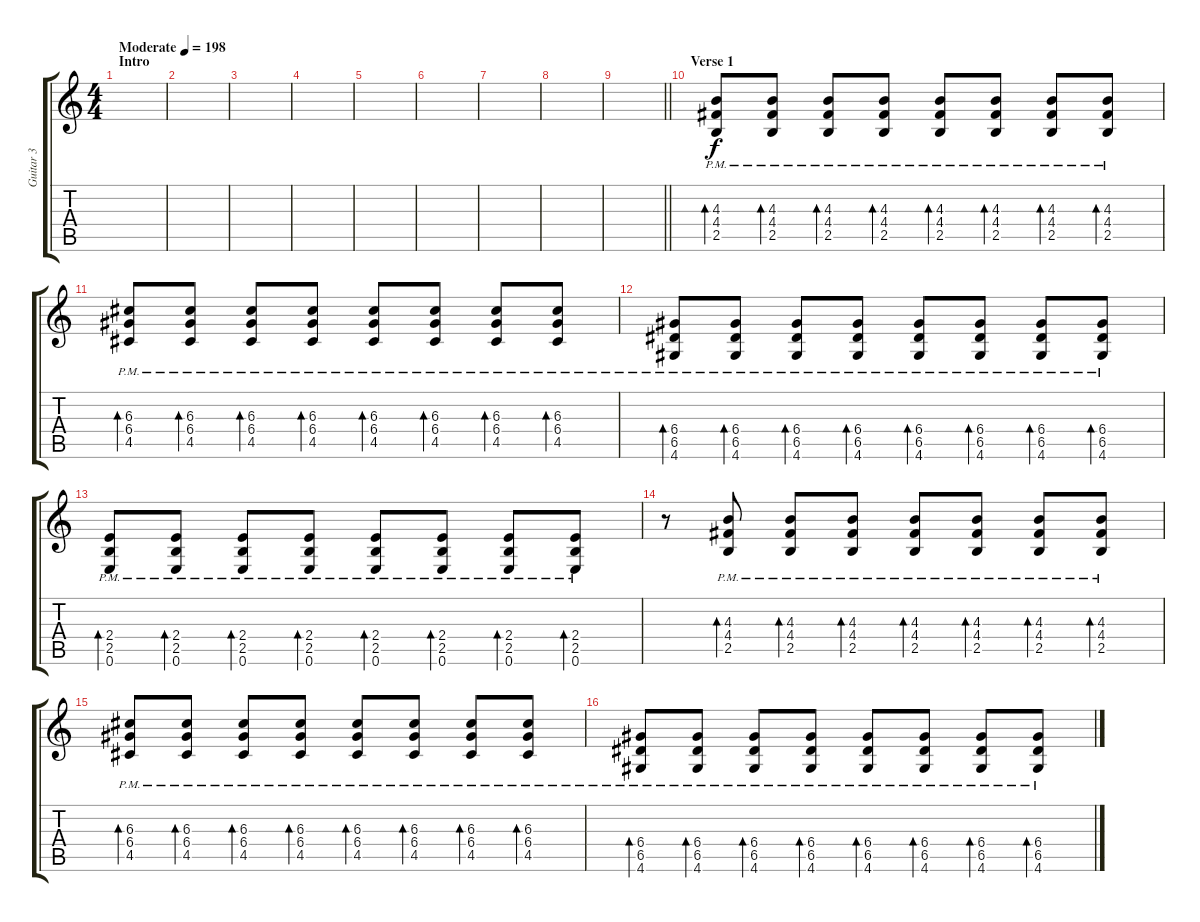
\track ("Guitar 3" "Guitar 3") {instrument overdrivenguitar}
\staff {score tabs}
\tuning (E4 B3 G3 D3 A2 E2) {hide}
\ts (4 4)
\section ("" "Intro")
\tempo (198 "Moderate")
\clef g2
\ks c
|
|
|
|
|
|
|
|
\barLineRight lightlight
|
\section ("" "Verse 1")
(4.3{pm} 4.4{pm} 2.5{pm}).8{bd 30} (4.3{pm} 4.4{pm} 2.5{pm}).8{bd 30} (4.3{pm} 4.4{pm} 2.5{pm}).8{bd 30} (4.3{pm} 4.4{pm} 2.5{pm}).8{bd 30} (4.3{pm} 4.4{pm} 2.5{pm}).8{bd 30} (4.3{pm} 4.4{pm} 2.5{pm}).8{bd 30} (4.3{pm} 4.4{pm} 2.5{pm}).8{bd 30} (4.3{pm} 4.4{pm} 2.5{pm}).8{bd 30} |
(6.3{pm} 6.4{pm} 4.5{pm}).8{bd 30} (6.3{pm} 6.4{pm} 4.5{pm}).8{bd 30} (6.3{pm} 6.4{pm} 4.5{pm}).8{bd 30} (6.3{pm} 6.4{pm} 4.5{pm}).8{bd 30} (6.3{pm} 6.4{pm} 4.5{pm}).8{bd 30} (6.3{pm} 6.4{pm} 4.5{pm}).8{bd 30} (6.3{pm} 6.4{pm} 4.5{pm}).8{bd 30} (6.3{pm} 6.4{pm} 4.5{pm}).8{bd 30} |
(6.4{pm} 6.5{pm} 4.6{pm}).8{bd 30} (6.4{pm} 6.5{pm} 4.6{pm}).8{bd 30} (6.4{pm} 6.5{pm} 4.6{pm}).8{bd 30} (6.4{pm} 6.5{pm} 4.6{pm}).8{bd 30} (6.4{pm} 6.5{pm} 4.6{pm}).8{bd 30} (6.4{pm} 6.5{pm} 4.6{pm}).8{bd 30} (6.4{pm} 6.5{pm} 4.6{pm}).8{bd 30} (6.4{pm} 6.5{pm} 4.6{pm}).8{bd 30} |
(2.4{pm} 2.5{pm} 0.6{pm}).8{bd 30} (2.4{pm} 2.5{pm} 0.6{pm}).8{bd 30} (2.4{pm} 2.5{pm} 0.6{pm}).8{bd 30} (2.4{pm} 2.5{pm} 0.6{pm}).8{bd 30} (2.4{pm} 2.5{pm} 0.6{pm}).8{bd 30} (2.4{pm} 2.5{pm} 0.6{pm}).8{bd 30} (2.4{pm} 2.5{pm} 0.6{pm}).8{bd 30} (2.4{pm} 2.5 0.6).8{bd 30} |
r.8 (4.3{pm} 4.4{pm} 2.5{pm}).8{bd 30} (4.3{pm} 4.4{pm} 2.5{pm}).8{bd 30} (4.3{pm} 4.4{pm} 2.5{pm}).8{bd 30} (4.3{pm} 4.4{pm} 2.5{pm}).8{bd 30} (4.3{pm} 4.4{pm} 2.5{pm}).8{bd 30} (4.3{pm} 4.4{pm} 2.5{pm}).8{bd 30} (4.3{pm} 4.4{pm} 2.5{pm}).8{bd 30} |
(6.3{pm} 6.4{pm} 4.5{pm}).8{bd 30} (6.3{pm} 6.4{pm} 4.5{pm}).8{bd 30} (6.3{pm} 6.4{pm} 4.5{pm}).8{bd 30} (6.3{pm} 6.4{pm} 4.5{pm}).8{bd 30} (6.3{pm} 6.4{pm} 4.5{pm}).8{bd 30} (6.3{pm} 6.4{pm} 4.5{pm}).8{bd 30} (6.3{pm} 6.4{pm} 4.5{pm}).8{bd 30} (6.3{pm} 6.4{pm} 4.5{pm}).8{bd 30} |
(6.4{pm} 6.5{pm} 4.6{pm}).8{bd 30} (6.4{pm} 6.5{pm} 4.6{pm}).8{bd 30} (6.4{pm} 6.5{pm} 4.6{pm}).8{bd 30} (6.4{pm} 6.5{pm} 4.6{pm}).8{bd 30} (6.4{pm} 6.5{pm} 4.6{pm}).8{bd 30} (6.4{pm} 6.5{pm} 4.6{pm}).8{bd 30} (6.4{pm} 6.5{pm} 4.6{pm}).8{bd 30} (6.4{pm} 6.5{pm} 4.6{pm}).8{bd 30}
